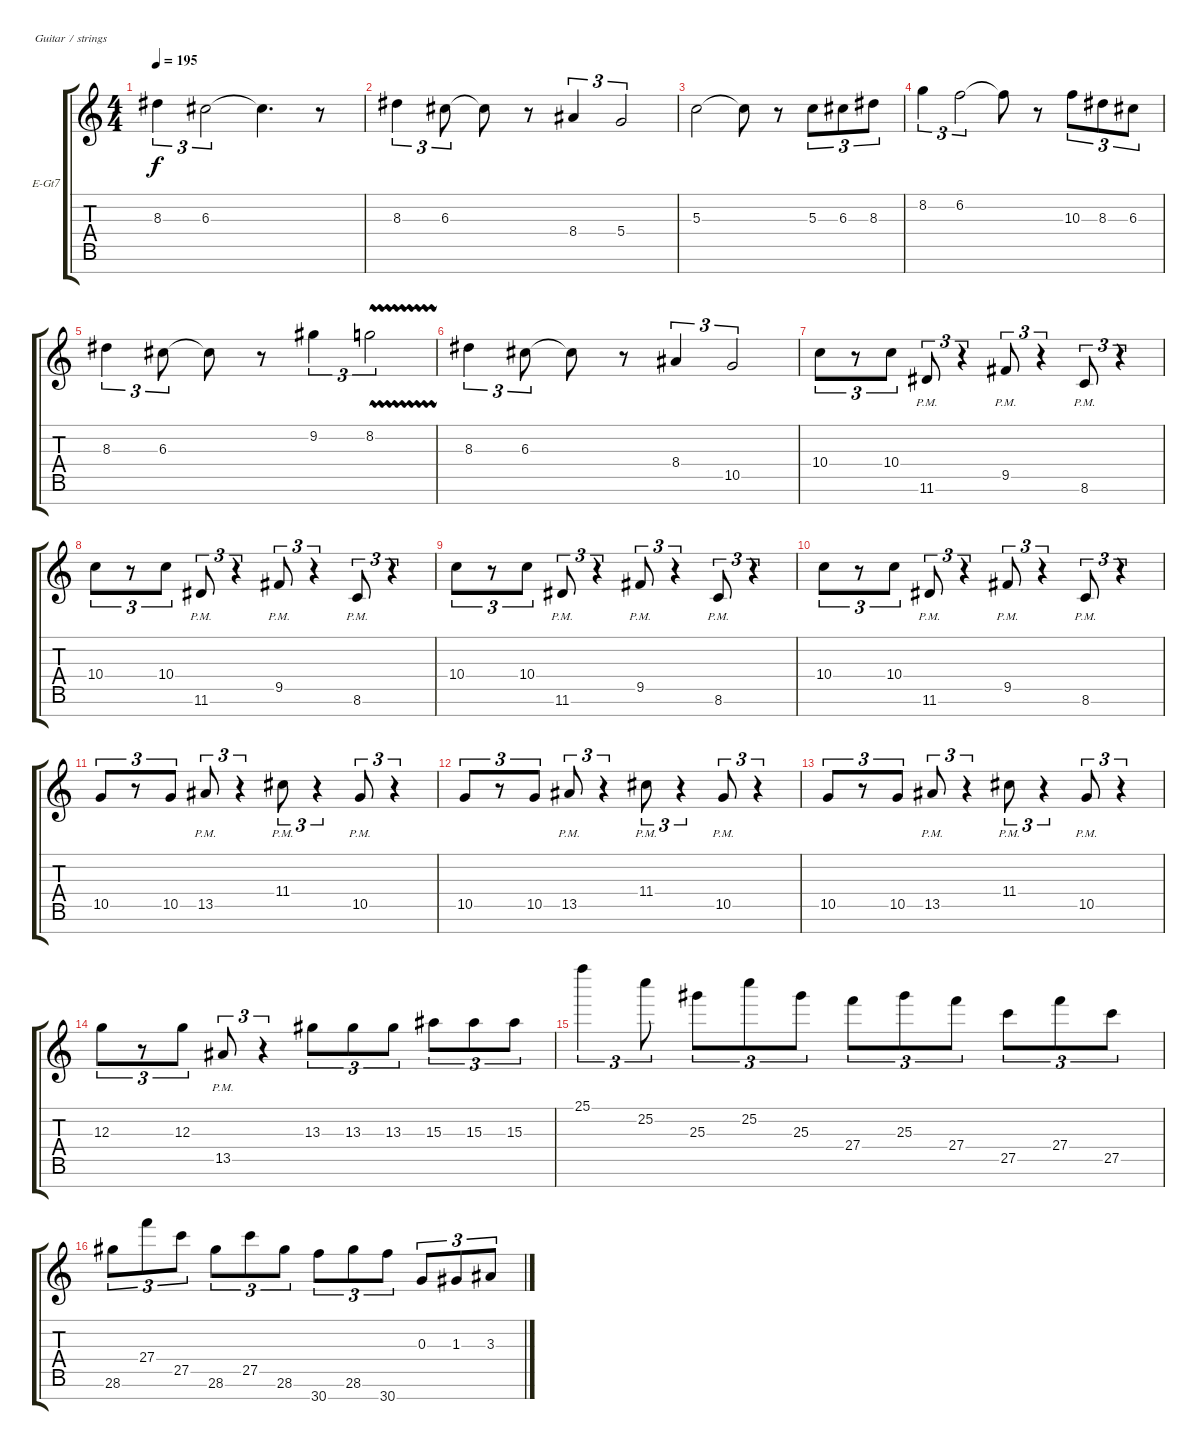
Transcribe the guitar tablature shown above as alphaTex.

\defaultSystemsLayout 4
\bracketExtendMode groupsimilarinstruments
\firstSystemTrackNameOrientation horizontal
\otherSystemsTrackNameOrientation horizontal
\track ("Electric Guitar" "E-Gt7") {instrument overdrivenguitar}
\staff {score tabs}
\tuning (E4 B3 G3 D3 A2 E2 B1)
\ts (4 4)
\tempo 195
\clef g2
\ks c
8.3.4{tu (3 2) dy f} 6.3.2{tu (3 2)} 6.3{t}.4{d} r.8 |
8.3.4{tu (3 2)} 6.3.8{tu (3 2)} 6.3{t}.8 r.8 8.4.4{tu (3 2)} 5.4.2{tu (3 2)} |
5.3.2 5.3{t}.8 r.8 5.3.8{tu (3 2)} 6.3.8{tu (3 2)} 8.3.8{tu (3 2)} |
8.2.4{tu (3 2)} 6.2.2{tu (3 2)} 6.2{t}.8 r.8 10.3.8{tu (3 2)} 8.3.8{tu (3 2)} 6.3.8{tu (3 2)} |
8.3.4{tu (3 2)} 6.3.8{tu (3 2)} 6.3{t}.8 r.8 9.2.4{tu (3 2)} 8.2{vw}.2{tu (3 2)} |
8.3.4{tu (3 2)} 6.3.8{tu (3 2)} 6.3{t}.8 r.8 8.4.4{tu (3 2)} 10.5.2{tu (3 2)} |
10.4.8{tu (3 2)} r.8{tu (3 2)} 10.4.8{tu (3 2)} 11.6{pm}.8{tu (3 2)} r.4{tu (3 2)} 9.5{pm}.8{tu (3 2)} r.4{tu (3 2)} 8.6{pm}.8{tu (3 2)} r.4{tu (3 2)} |
10.4.8{tu (3 2)} r.8{tu (3 2)} 10.4.8{tu (3 2)} 11.6{pm}.8{tu (3 2)} r.4{tu (3 2)} 9.5{pm}.8{tu (3 2)} r.4{tu (3 2)} 8.6{pm}.8{tu (3 2)} r.4{tu (3 2)} |
10.4.8{tu (3 2)} r.8{tu (3 2)} 10.4.8{tu (3 2)} 11.6{pm}.8{tu (3 2)} r.4{tu (3 2)} 9.5{pm}.8{tu (3 2)} r.4{tu (3 2)} 8.6{pm}.8{tu (3 2)} r.4{tu (3 2)} |
10.4.8{tu (3 2)} r.8{tu (3 2)} 10.4.8{tu (3 2)} 11.6{pm}.8{tu (3 2)} r.4{tu (3 2)} 9.5{pm}.8{tu (3 2)} r.4{tu (3 2)} 8.6{pm}.8{tu (3 2)} r.4{tu (3 2)} |
10.5.8{tu (3 2)} r.8{tu (3 2)} 10.5.8{tu (3 2)} 13.5{pm}.8{tu (3 2)} r.4{tu (3 2)} 11.4{pm}.8{tu (3 2)} r.4{tu (3 2)} 10.5{pm}.8{tu (3 2)} r.4{tu (3 2)} |
10.5.8{tu (3 2)} r.8{tu (3 2)} 10.5.8{tu (3 2)} 13.5{pm}.8{tu (3 2)} r.4{tu (3 2)} 11.4{pm}.8{tu (3 2)} r.4{tu (3 2)} 10.5{pm}.8{tu (3 2)} r.4{tu (3 2)} |
10.5.8{tu (3 2)} r.8{tu (3 2)} 10.5.8{tu (3 2)} 13.5{pm}.8{tu (3 2)} r.4{tu (3 2)} 11.4{pm}.8{tu (3 2)} r.4{tu (3 2)} 10.5{pm}.8{tu (3 2)} r.4{tu (3 2)} |
12.3.8{tu (3 2)} r.8{tu (3 2)} 12.3.8{tu (3 2)} 13.5{pm}.8{tu (3 2)} r.4{tu (3 2)} 13.3.8{tu (3 2)} 13.3.8{tu (3 2)} 13.3.8{tu (3 2)} 15.3.8{tu (3 2)} 15.3.8{tu (3 2)} 15.3.8{tu (3 2)} |
25.1.4{tu (3 2)} 25.2.8{tu (3 2)} 25.3.8{tu (3 2)} 25.2.8{tu (3 2)} 25.3.8{tu (3 2)} 27.4.8{tu (3 2)} 25.3.8{tu (3 2)} 27.4.8{tu (3 2)} 27.5.8{tu (3 2)} 27.4.8{tu (3 2)} 27.5.8{tu (3 2)} |
28.6.8{tu (3 2)} 27.4.8{tu (3 2)} 27.5.8{tu (3 2)} 28.6.8{tu (3 2)} 27.5.8{tu (3 2)} 28.6.8{tu (3 2)} 30.7.8{tu (3 2)} 28.6.8{tu (3 2)} 30.7.8{tu (3 2)} 0.3.8{tu (3 2)} 1.3.8{tu (3 2)} 3.3.8{tu (3 2)}
